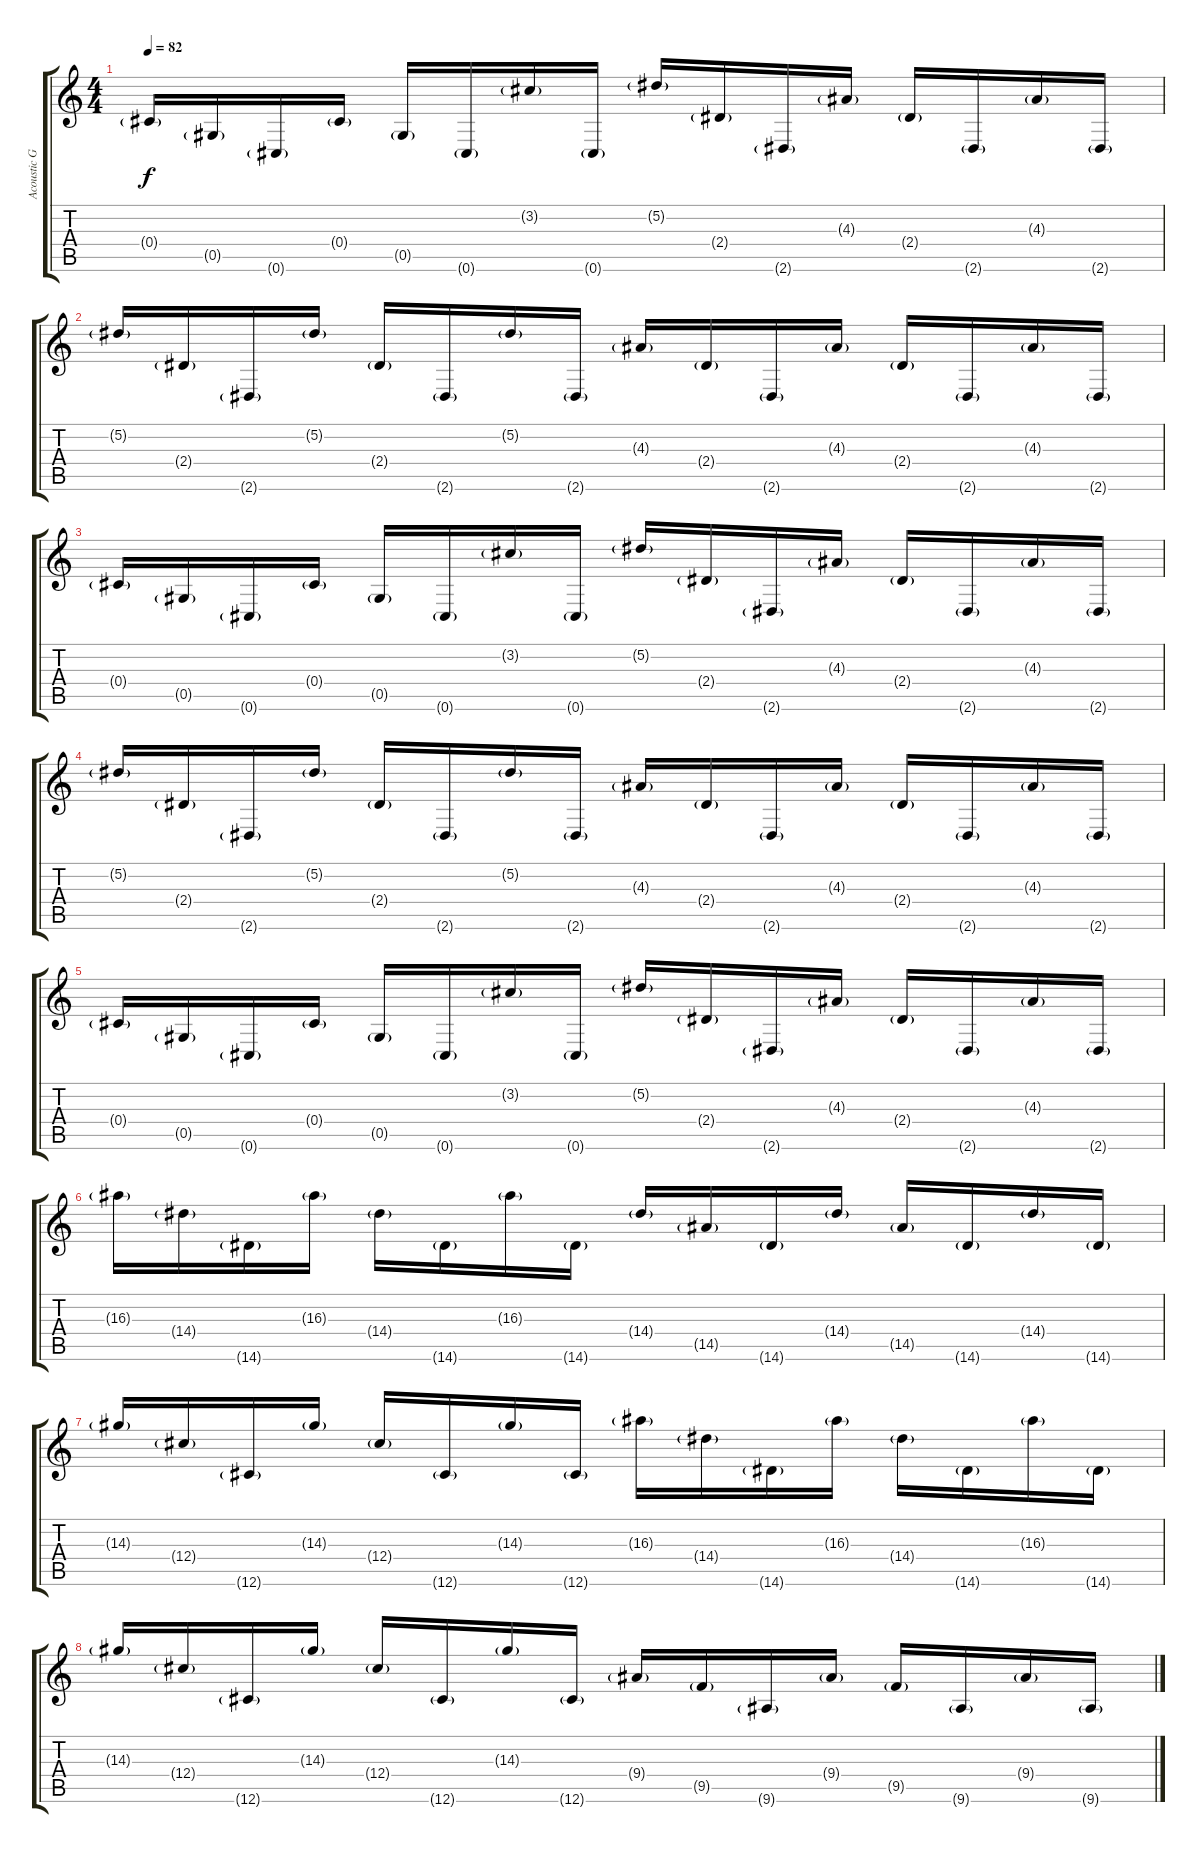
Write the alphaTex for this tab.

\track ("Acoustic Guitar 2" "Acoustic G") {instrument acousticguitarsteel}
\staff {score tabs}
\tuning (Eb4 Bb3 Gb3 Db3 Ab2 Db2) {hide}
\ts (4 4)
\tempo 82
\clef g2
\ks c
0.4{g}.16{dy f} 0.5{g}.16 0.6{g}.16 0.4{g}.16 0.5{g}.16 0.6{g}.16 3.2{g}.16 0.6{g}.16 5.2{g}.16 2.4{g}.16 2.6{g}.16 4.3{g}.16 2.4{g}.16 2.6{g}.16 4.3{g}.16 2.6{g}.16 |
5.2{g}.16 2.4{g}.16 2.6{g}.16 5.2{g}.16 2.4{g}.16 2.6{g}.16 5.2{g}.16 2.6{g}.16 4.3{g}.16 2.4{g}.16 2.6{g}.16 4.3{g}.16 2.4{g}.16 2.6{g}.16 4.3{g}.16 2.6{g}.16 |
0.4{g}.16 0.5{g}.16 0.6{g}.16 0.4{g}.16 0.5{g}.16 0.6{g}.16 3.2{g}.16 0.6{g}.16 5.2{g}.16 2.4{g}.16 2.6{g}.16 4.3{g}.16 2.4{g}.16 2.6{g}.16 4.3{g}.16 2.6{g}.16 |
5.2{g}.16 2.4{g}.16 2.6{g}.16 5.2{g}.16 2.4{g}.16 2.6{g}.16 5.2{g}.16 2.6{g}.16 4.3{g}.16 2.4{g}.16 2.6{g}.16 4.3{g}.16 2.4{g}.16 2.6{g}.16 4.3{g}.16 2.6{g}.16 |
0.4{g}.16 0.5{g}.16 0.6{g}.16 0.4{g}.16 0.5{g}.16 0.6{g}.16 3.2{g}.16 0.6{g}.16 5.2{g}.16 2.4{g}.16 2.6{g}.16 4.3{g}.16 2.4{g}.16 2.6{g}.16 4.3{g}.16 2.6{g}.16 |
16.3{g}.16 14.4{g}.16 14.6{g}.16 16.3{g}.16 14.4{g}.16 14.6{g}.16 16.3{g}.16 14.6{g}.16 14.4{g}.16 14.5{g}.16 14.6{g}.16 14.4{g}.16 14.5{g}.16 14.6{g}.16 14.4{g}.16 14.6{g}.16 |
14.3{g}.16 12.4{g}.16 12.6{g}.16 14.3{g}.16 12.4{g}.16 12.6{g}.16 14.3{g}.16 12.6{g}.16 16.3{g}.16 14.4{g}.16 14.6{g}.16 16.3{g}.16 14.4{g}.16 14.6{g}.16 16.3{g}.16 14.6{g}.16 |
14.3{g}.16 12.4{g}.16 12.6{g}.16 14.3{g}.16 12.4{g}.16 12.6{g}.16 14.3{g}.16 12.6{g}.16 9.4{g}.16 9.5{g}.16 9.6{g}.16 9.4{g}.16 9.5{g}.16 9.6{g}.16 9.4{g}.16 9.6{g}.16
